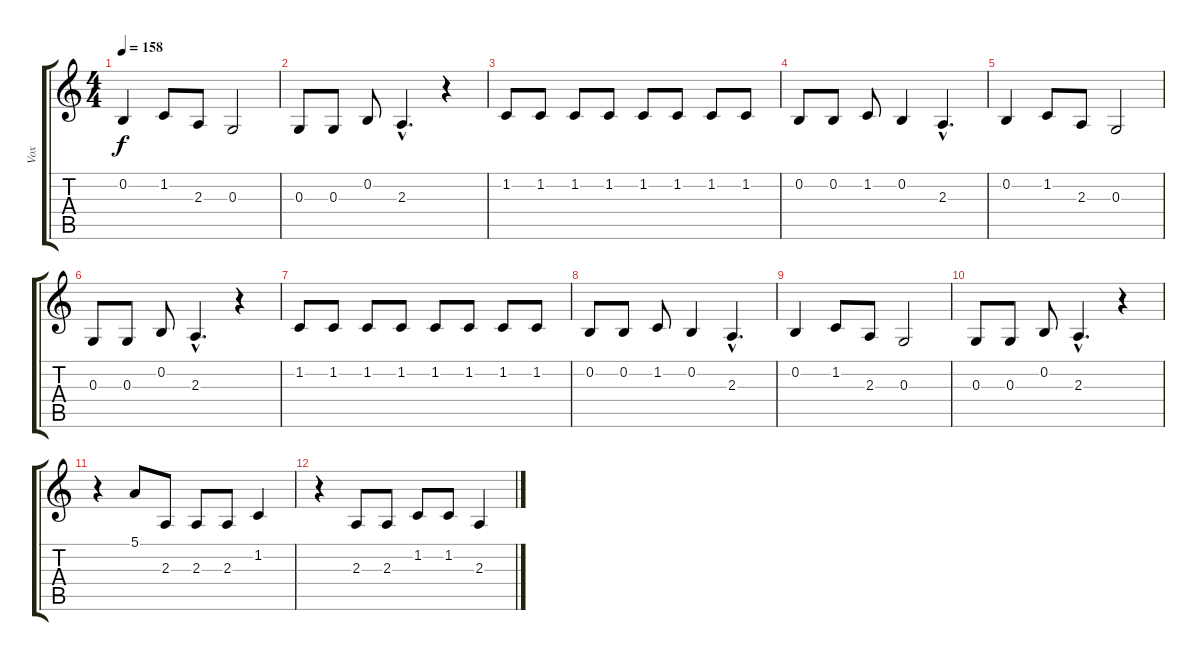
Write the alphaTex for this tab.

\track ("Vox" "Vox") {instrument sopranosax}
\staff {score tabs}
\tuning (E4 B3 G3 D3 A2 E2) {hide}
\ts (4 4)
\tempo 158
\clef g2
\ks c
0.2.4{dy f} 1.2.8 2.3.8 0.3.2 |
0.3.8 0.3.8 0.2.8 2.3{hac}.4{d} r.4 |
1.2.8 1.2.8 1.2.8 1.2.8 1.2.8 1.2.8 1.2.8 1.2.8 |
0.2.8 0.2.8 1.2.8 0.2.4 2.3{hac}.4{d} |
0.2.4 1.2.8 2.3.8 0.3.2 |
0.3.8 0.3.8 0.2.8 2.3{hac}.4{d} r.4 |
1.2.8 1.2.8 1.2.8 1.2.8 1.2.8 1.2.8 1.2.8 1.2.8 |
0.2.8 0.2.8 1.2.8 0.2.4 2.3{hac}.4{d} |
0.2.4 1.2.8 2.3.8 0.3.2 |
0.3.8 0.3.8 0.2.8 2.3{hac}.4{d} r.4 |
r.4 5.1.8 2.3.8 2.3.8 2.3.8 1.2.4 |
r.4 2.3.8 2.3.8 1.2.8 1.2.8 2.3.4
